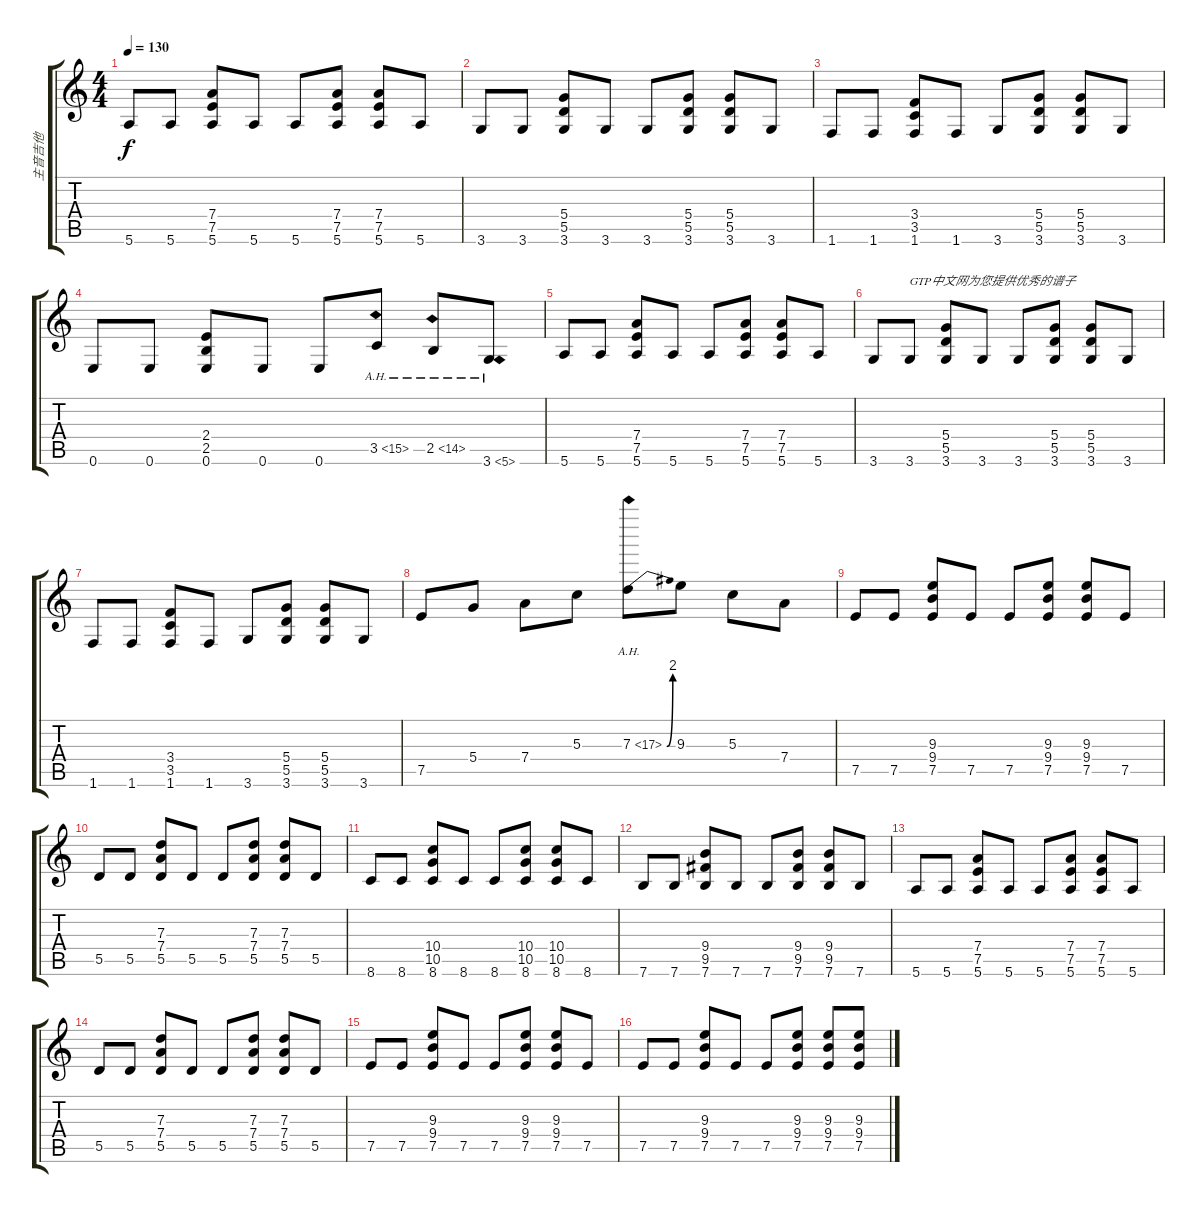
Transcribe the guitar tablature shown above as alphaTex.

\track ("主音吉他" "主音吉他") {instrument distortionguitar}
\staff {score tabs}
\tuning (E4 B3 G3 D3 A2 E2) {hide}
\ts (4 4)
\tempo 130
\clef g2
\ks c
5.6.8{dy f} 5.6.8 (7.4 7.5 5.6).8 5.6.8 5.6.8 (7.4 7.5 5.6).8 (7.4 7.5 5.6).8 5.6.8 |
3.6.8 3.6.8 (5.4 5.5 3.6).8 3.6.8 3.6.8 (5.4 5.5 3.6).8 (5.4 5.5 3.6).8 3.6.8 |
1.6.8 1.6.8 (3.4 3.5 1.6).8 1.6.8 3.6.8 (5.4 5.5 3.6).8 (5.4 5.5 3.6).8 3.6.8 |
0.6.8 0.6.8 (2.4 2.5 0.6).8 0.6.8 0.6.8 3.5{ah 12}.8 2.5{ah 12}.8 3.6{ah 2}.8 |
5.6.8 5.6.8 (7.4 7.5 5.6).8 5.6.8 5.6.8 (7.4 7.5 5.6).8 (7.4 7.5 5.6).8 5.6.8 |
3.6.8 3.6.8{txt "GTP中文网为您提供优秀的谱子"} (5.4 5.5 3.6).8 3.6.8 3.6.8 (5.4 5.5 3.6).8 (5.4 5.5 3.6).8 3.6.8 |
1.6.8 1.6.8 (3.4 3.5 1.6).8 1.6.8 3.6.8 (5.4 5.5 3.6).8 (5.4 5.5 3.6).8 3.6.8 |
7.5.8 5.4.8 7.4.8 5.3.8 7.3{be (bend 0 0 60 8) ah 10}.8 9.3.8 5.3.8 7.4.8 |
7.5.8 7.5.8 (9.3 9.4 7.5).8 7.5.8 7.5.8 (9.3 9.4 7.5).8 (9.3 9.4 7.5).8 7.5.8 |
5.5.8 5.5.8 (7.3 7.4 5.5).8 5.5.8 5.5.8 (7.3 7.4 5.5).8 (7.3 7.4 5.5).8 5.5.8 |
8.6.8 8.6.8 (10.4 10.5 8.6).8 8.6.8 8.6.8 (10.4 10.5 8.6).8 (10.4 10.5 8.6).8 8.6.8 |
7.6.8 7.6.8 (9.4 9.5 7.6).8 7.6.8 7.6.8 (9.4 9.5 7.6).8 (9.4 9.5 7.6).8 7.6.8 |
5.6.8 5.6.8 (7.4 7.5 5.6).8 5.6.8 5.6.8 (7.4 7.5 5.6).8 (7.4 7.5 5.6).8 5.6.8 |
5.5.8 5.5.8 (7.3 7.4 5.5).8 5.5.8 5.5.8 (7.3 7.4 5.5).8 (7.3 7.4 5.5).8 5.5.8 |
7.5.8 7.5.8 (9.3 9.4 7.5).8 7.5.8 7.5.8 (9.3 9.4 7.5).8 (9.3 9.4 7.5).8 7.5.8 |
7.5.8 7.5.8 (9.3 9.4 7.5).8 7.5.8 7.5.8 (9.3 9.4 7.5).8 (9.3 9.4 7.5).8 (9.3 9.4 7.5).8
